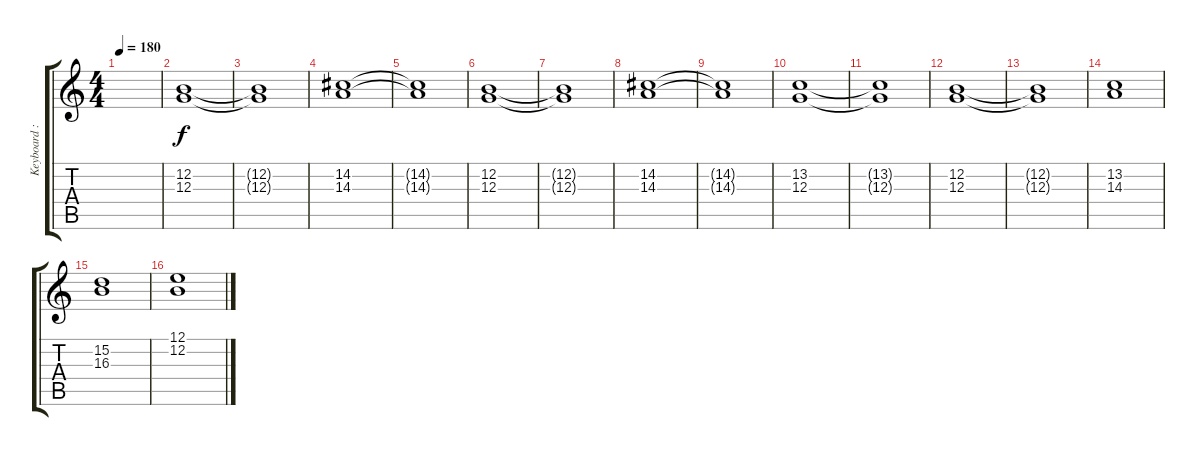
\track ("Keyboard : Kotobuki Tsumugi" "Keyboard :") {instrument lead2sawtooth}
\staff {score tabs}
\tuning (E4 B3 G3 D3 A2 E2) {hide}
\ts (4 4)
\tempo 180
\clef g2
\ks c
|
(12.2 12.3).1 |
(12.2{t} 12.3{t}).1 |
(14.2 14.3).1 |
(14.2{t} 14.3{t}).1 |
(12.2 12.3).1 |
(12.2{t} 12.3{t}).1 |
(14.2 14.3).1 |
(14.2{t} 14.3{t}).1 |
(13.2 12.3).1 |
(13.2{t} 12.3{t}).1 |
(12.2 12.3).1 |
(12.2{t} 12.3{t}).1 |
(13.2 14.3).1 |
(15.2 16.3).1 |
(12.1 12.2).1
